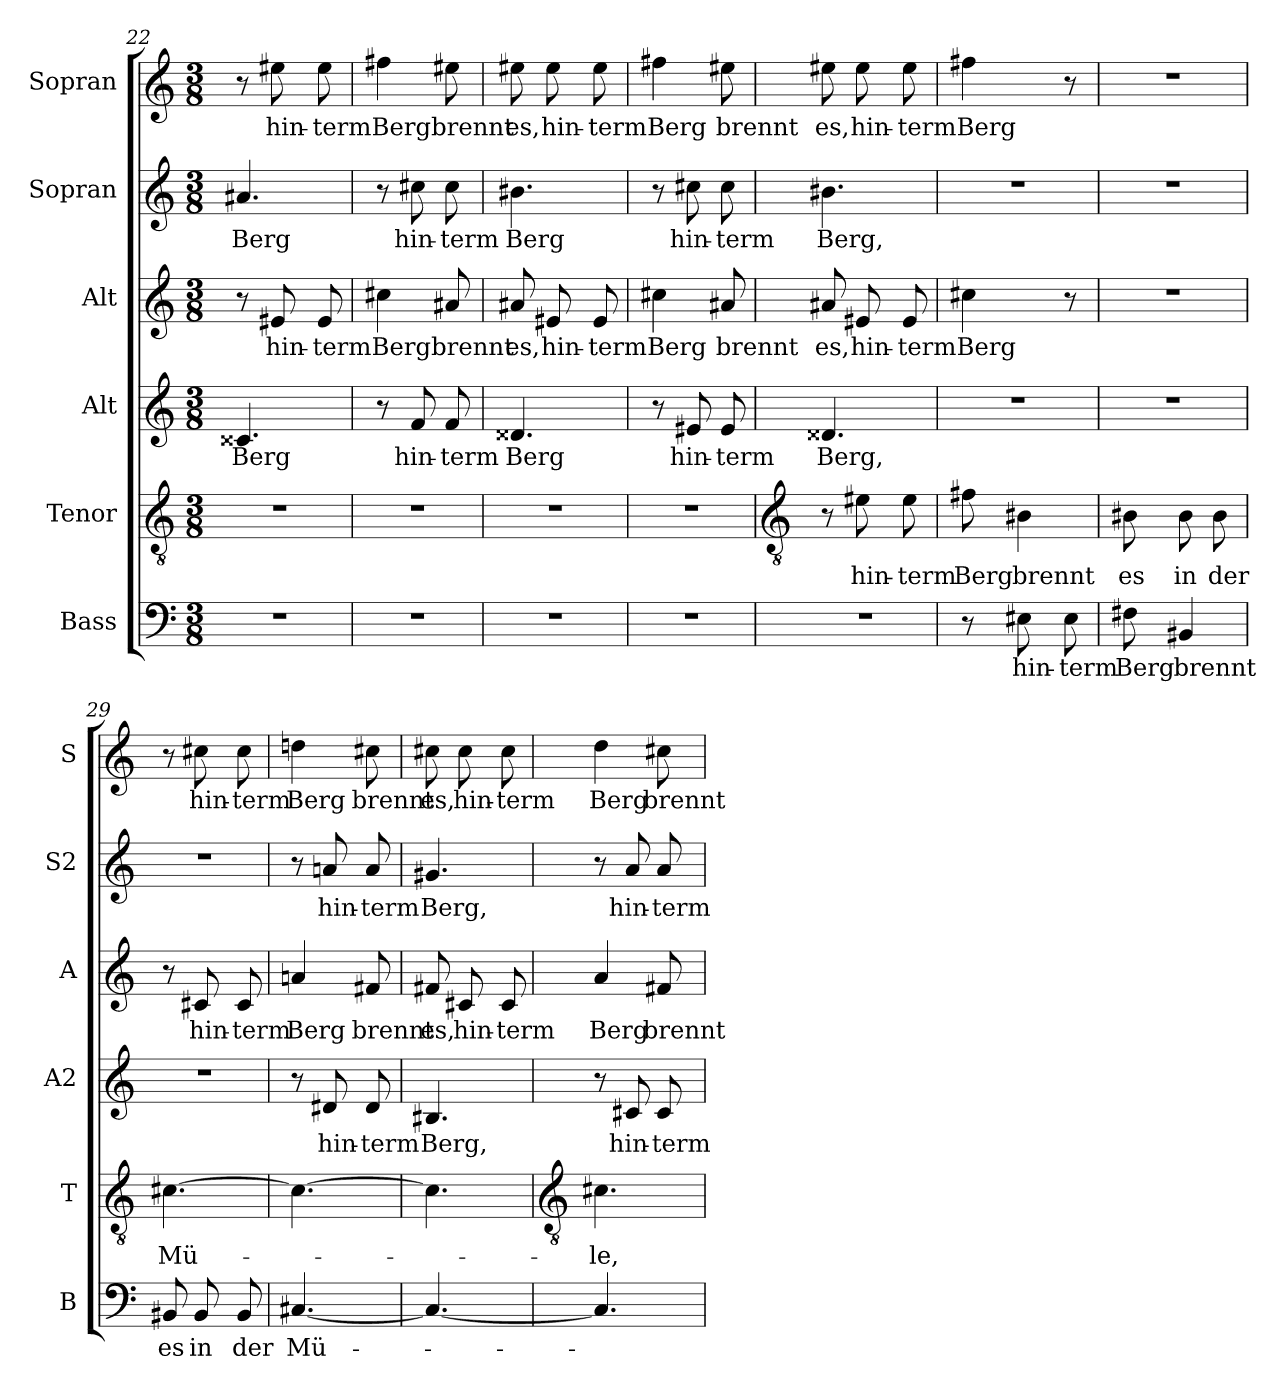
**kern	**text	**kern	**text	**kern	**text	**kern	**text	**kern	**text	**kern	**text
*part6	*part6	*part5	*part5	*part4	*part4	*part3	*part3	*part2	*part2	*part1	*part1
*staff6	*staff6	*staff5	*staff5	*staff4	*staff4	*staff3	*staff3	*staff2	*staff2	*staff1	*staff1
*I"Bass	*	*I"Tenor	*	*I"Alt	*	*I"Alt	*	*I"Sopran	*	*I"Sopran	*
*I'B	*	*I'T	*	*I'A2	*	*I'A	*	*I'S2	*	*I'S	*
*clefF4	*	*clefGv2	*	*clefG2	*	*clefG2	*	*clefG2	*	*clefG2	*
*k[]	*	*k[]	*	*k[]	*	*k[]	*	*k[]	*	*k[]	*
*C:	*	*C:	*	*C:	*	*C:	*	*C:	*	*C:	*
*M3/8	*	*M3/8	*	*M3/8	*	*M3/8	*	*M3/8	*	*M3/8	*
=22	=22	=22	=22	=22	=22	=22	=22	=22	=22	=22	=22
!LO:N:vis=1	!	!LO:N:vis=1	!	!	!LO:LY:b	!	!	!	!LO:LY:b	!	!
4.r	.	4.r	.	4.c##X	Berg	8r	.	4.a#X	Berg	8r	.
!	!	!	!	!	!	!	!LO:LY:b	!	!	!	!LO:LY:b
.	.	.	.	.	.	8e#X	hin-	.	.	8ee#X	hin-
!	!	!	!	!	!	!	!LO:LY:b	!	!	!	!LO:LY:b
.	.	.	.	.	.	8e#	-term	.	.	8ee#	-term
=23	=23	=23	=23	=23	=23	=23	=23	=23	=23	=23	=23
!LO:N:vis=1	!	!LO:N:vis=1	!	!	!	!	!LO:LY:b	!	!	!	!LO:LY:b
4.r	.	4.r	.	8r	.	4cc#X	Berg	8r	.	4ff#X	Berg
!	!	!	!	!	!LO:LY:b	!	!	!	!LO:LY:b	!	!
.	.	.	.	8f	hin-	.	.	8cc#X	hin-	.	.
!	!	!	!	!	!LO:LY:b	!	!LO:LY:b	!	!LO:LY:b	!	!LO:LY:b
.	.	.	.	8f	-term	8a#X	brennt	8cc#	-term	8ee#X	brennt
=24	=24	=24	=24	=24	=24	=24	=24	=24	=24	=24	=24
!LO:N:vis=1	!	!LO:N:vis=1	!	!	!LO:LY:b	!	!LO:LY:b	!	!LO:LY:b	!	!LO:LY:b
4.r	.	4.r	.	4.d##X	Berg	8a#X	es,	4.b#X	Berg	8ee#X	es,
!	!	!	!	!	!	!	!LO:LY:b	!	!	!	!LO:LY:b
.	.	.	.	.	.	8e#X	hin-	.	.	8ee#	hin-
!	!	!	!	!	!	!	!LO:LY:b	!	!	!	!LO:LY:b
.	.	.	.	.	.	8e#	-term	.	.	8ee#	-term
=25	=25	=25	=25	=25	=25	=25	=25	=25	=25	=25	=25
!LO:N:vis=1	!	!LO:N:vis=1	!	!	!	!	!LO:LY:b	!	!	!	!LO:LY:b
4.r	.	4.r	.	8r	.	4cc#X	Berg	8r	.	4ff#X	Berg
!	!	!	!	!	!LO:LY:b	!	!	!	!LO:LY:b	!	!
.	.	.	.	8e#X	hin-	.	.	8cc#X	hin-	.	.
!	!	!	!	!	!LO:LY:b	!	!LO:LY:b	!	!LO:LY:b	!	!LO:LY:b
.	.	.	.	8e#	-term	8a#X	brennt	8cc#	-term	8ee#X	brennt
!!LO:LB:g=z
=26	=26	=26	=26	=26	=26	=26	=26	=26	=26	=26	=26
*	*	*clefGv2	*	*	*	*	*	*	*	*	*
!LO:N:vis=1	!	!	!	!	!LO:LY:b	!	!LO:LY:b	!	!LO:LY:b	!	!LO:LY:b
4.r	.	8r	.	4.d##X	Berg,	8a#X	es,	4.b#X	Berg,	8ee#X	es,
!	!	!	!LO:LY:b	!	!	!	!LO:LY:b	!	!	!	!LO:LY:b
.	.	8e#X	hin-	.	.	8e#X	hin-	.	.	8ee#	hin-
!	!	!	!LO:LY:b	!	!	!	!LO:LY:b	!	!	!	!LO:LY:b
.	.	8e#	-term	.	.	8e#	-term	.	.	8ee#	-term
!!LO:LB:g=z
=27	=27	=27	=27	=27	=27	=27	=27	=27	=27	=27	=27
!	!	!	!LO:LY:b	!LO:N:vis=1	!	!	!LO:LY:b	!LO:N:vis=1	!	!	!LO:LY:b
8r	.	8f#X	Berg	4.r	.	4cc#X	Berg	4.r	.	4ff#X	Berg
!	!LO:LY:b	!	!LO:LY:b	!	!	!	!	!	!	!	!
8E#X	hin-	4B#X	brennt	.	.	.	.	.	.	.	.
!	!LO:LY:b	!	!	!	!	!	!	!	!	!	!
8E#	-term	.	.	.	.	8r	.	.	.	8r	.
=28	=28	=28	=28	=28	=28	=28	=28	=28	=28	=28	=28
!	!LO:LY:b	!	!LO:LY:b	!LO:N:vis=1	!	!LO:N:vis=1	!	!LO:N:vis=1	!	!LO:N:vis=1	!
8F#X	Berg	8B#X	es	4.r	.	4.r	.	4.r	.	4.r	.
!	!LO:LY:b	!	!LO:LY:b	!	!	!	!	!	!	!	!
4BB#X	brennt	8B#	in	.	.	.	.	.	.	.	.
!	!	!	!LO:LY:b	!	!	!	!	!	!	!	!
.	.	8B#	der	.	.	.	.	.	.	.	.
=29	=29	=29	=29	=29	=29	=29	=29	=29	=29	=29	=29
!	!LO:LY:b	!	!LO:LY:b	!LO:N:vis=1	!	!	!	!LO:N:vis=1	!	!	!
8BB#X	es	[4.c#X	Mü-	4.r	.	8r	.	4.r	.	8r	.
!	!LO:LY:b	!	!	!	!	!	!LO:LY:b	!	!	!	!LO:LY:b
8BB#	in	.	.	.	.	8c#X	hin-	.	.	8cc#X	hin-
!	!LO:LY:b	!	!	!	!	!	!LO:LY:b	!	!	!	!LO:LY:b
8BB#	der	.	.	.	.	8c#	-term	.	.	8cc#	-term
=30	=30	=30	=30	=30	=30	=30	=30	=30	=30	=30	=30
!	!LO:LY:b	!	!	!	!	!	!LO:LY:b	!	!	!	!LO:LY:b
[4.C#X	Mü-	4.c#_	.	8r	.	4an	Berg	8r	.	4ddn	Berg
!	!	!	!	!	!LO:LY:b	!	!	!	!LO:LY:b	!	!
.	.	.	.	8d#X	hin-	.	.	8an	hin-	.	.
!	!	!	!	!	!LO:LY:b	!	!LO:LY:b	!	!LO:LY:b	!	!LO:LY:b
.	.	.	.	8d#	-term	8f#X	brennt	8a	-term	8cc#X	brennt
=31	=31	=31	=31	=31	=31	=31	=31	=31	=31	=31	=31
!	!	!	!	!	!LO:LY:b	!	!LO:LY:b	!	!LO:LY:b	!	!LO:LY:b
4.C#_	.	4.c#]	.	4.B#X	Berg,	8f#X	es,	4.g#X	Berg,	8cc#X	es,
!	!	!	!	!	!	!	!LO:LY:b	!	!	!	!LO:LY:b
.	.	.	.	.	.	8c#X	hin-	.	.	8cc#	hin-
!	!	!	!	!	!	!	!LO:LY:b	!	!	!	!LO:LY:b
.	.	.	.	.	.	8c#	-term	.	.	8cc#	-term
!!LO:LB:g=z
=32	=32	=32	=32	=32	=32	=32	=32	=32	=32	=32	=32
*	*	*clefGv2	*	*	*	*	*	*	*	*	*
*	*	*	*	*	*	*^	*	*	*	*	*
!	!	!	!LO:LY:b	!	!	!	!LO:N:vis=1	!LO:LY:b	!	!	!LO:N:vis=1	!LO:LY:b
*	*	*	*	*	*	*	*	*	*	*	*^	*
4.C#]	.	4.c#X	-le,	8r	.	4a/	4.ryy	Berg	8r	.	4.ryy	4dd\	Berg
!	!	!	!	!	!LO:LY:b	!	!	!	!	!LO:LY:b	!	!	!
.	.	.	.	8c#X	hin-	.	.	.	8a	hin-	.	.	.
!	!	!	!	!	!LO:LY:b	!	!	!LO:LY:b	!	!LO:LY:b	!	!	!LO:LY:b
.	.	.	.	8c#	-term	8f#X/	.	brennt	8a	-term	.	8cc#X\	brennt
*	*	*	*	*	*	*v	*v	*	*	*	*v	*v	*
=	=	=	=	=	=	=	=	=	=	=	=
*-	*-	*-	*-	*-	*-	*-	*-	*-	*-	*-	*-
